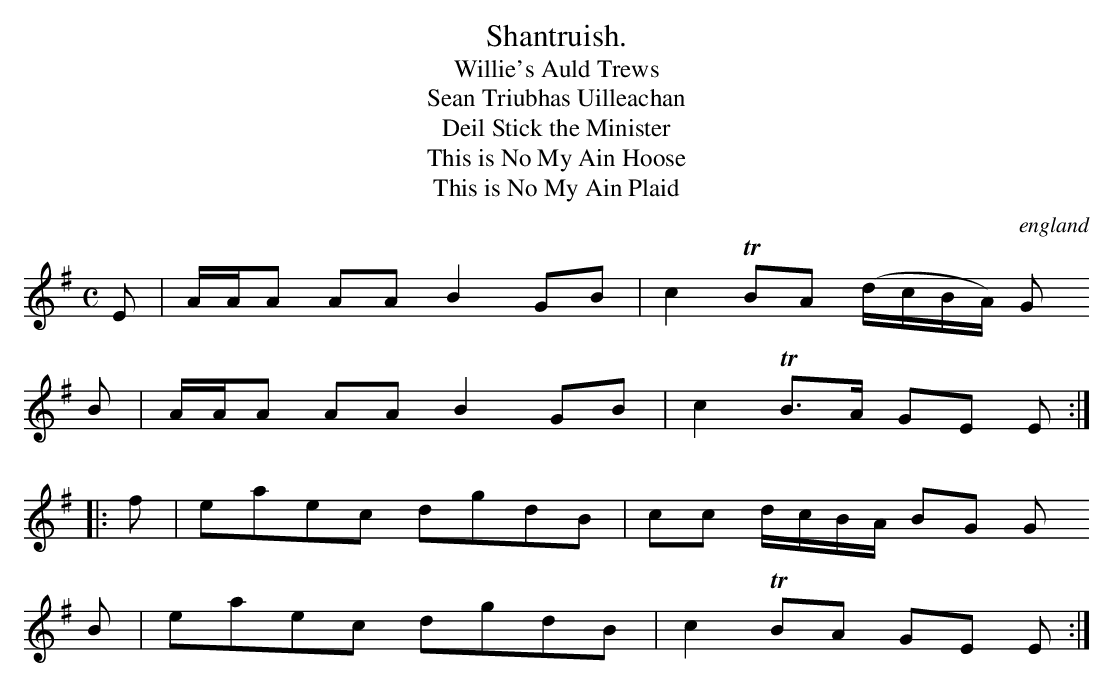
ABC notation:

X:1
T:Shantruish.
T:Willie's Auld Trews
T:Sean Triubhas Uilleachan
T:Deil Stick the Minister
T:This is No My Ain Hoose
T:This is No My Ain Plaid
O:england
M:C
L:1/8
K:EMin
E|A/A/A AA B2GB|c2 TBA      (d/c/B/A/) G
B|A/A/A AA B2GB|c2 TB>A      GE        E::
f|eaec     dgdB|cc  d/c/B/A/ BG        G
B|eaec     dgdB|c2 TBA       GE        E:|
